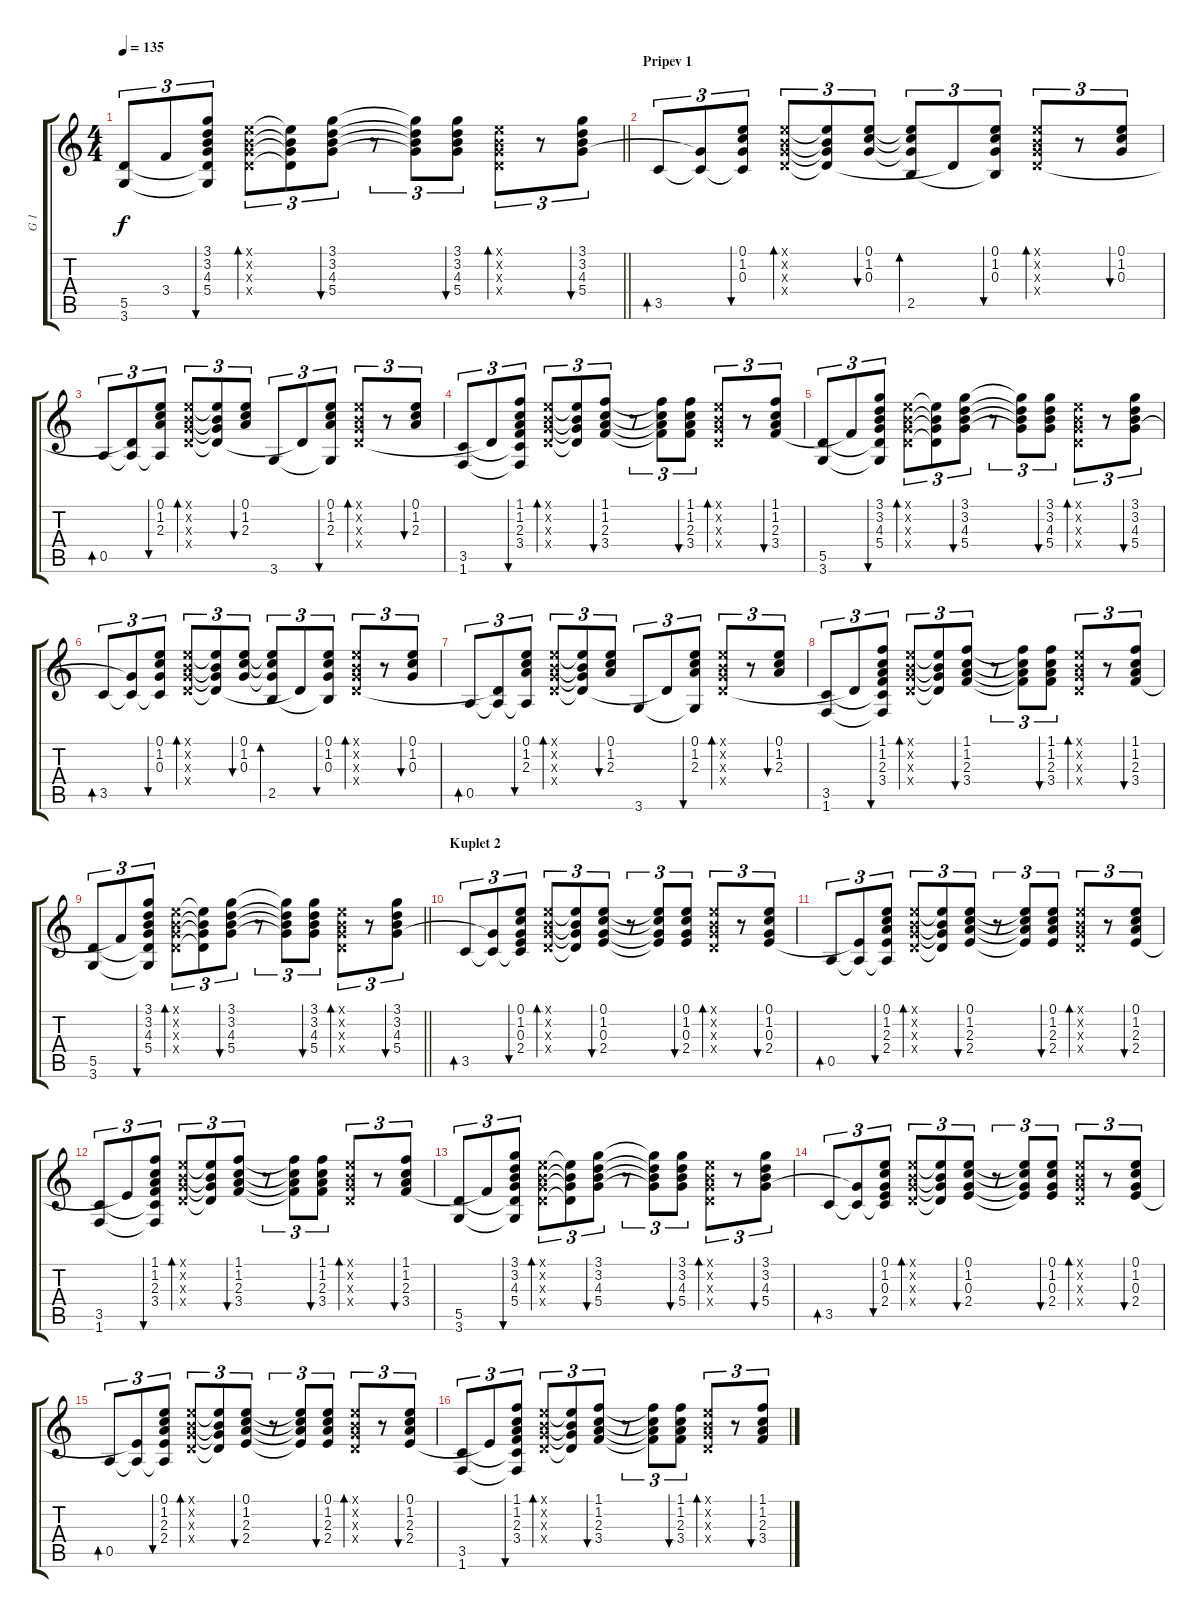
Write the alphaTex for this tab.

\track ("G 1" "G 1") {instrument acousticguitarsteel}
\staff {score tabs}
\tuning (E4 B3 G3 D3 A2 E2) {hide}
\ts (4 4)
\tempo 135
\clef g2
\barLineRight lightlight
\ks c
(5.5 3.6).8{tu (3 2) dy f} 3.4{t}.8{tu (3 2)} (3.1 3.2 4.3 5.4 5.5{t} 3.6{t}).8{tu (3 2) bu 60} (0.1{x} 0.2{x} 0.3{x} 0.4{x}).8{tu (3 2) bd 60} (0.1{t} 0.2{t} 0.3{t} 0.4{t}).8{tu (3 2)} (3.1 3.2 4.3 5.4).8{tu (3 2) bu 60} r.8{tu (3 2)} (3.1{t} 3.2{t} 4.3{t} 5.4{t}).8{tu (3 2)} (3.1 3.2 4.3 5.4).8{tu (3 2) bu 60} (0.1{x} 0.2{x} 0.3{x} 0.4{x}).8{tu (3 2) bd 60} r.8{tu (3 2)} (3.1 3.2 4.3 5.4).8{tu (3 2) bu 60} |
\section ("" "Pripev 1")
3.5.8{tu (3 2) bd 60} (5.4{t} 3.5{t}).8{tu (3 2)} (0.1 1.2 0.3 3.5{t}).8{tu (3 2) bu 60} (0.1{x} 0.2{x} 0.3{x} 0.4{x}).8{tu (3 2) bd 60} (0.1{t} 0.2{t} 0.3{t} 0.4{t}).8{tu (3 2)} (0.1 1.2 0.3).8{tu (3 2) bu 60} (0.1{t} 1.2{t} 0.3{t} 2.5).8{tu (3 2) bd 60} 0.4{t}.8{tu (3 2)} (0.1 1.2 0.3 2.5{t}).8{tu (3 2) bu 60} (0.1{x} 0.2{x} 0.3{x} 0.4{x}).8{tu (3 2) bd 60} r.8{tu (3 2)} (0.1 1.2 0.3).8{tu (3 2) bu 60} |
0.5.8{tu (3 2) bd 60} (0.4{t} 0.5{t}).8{tu (3 2)} (0.1 1.2 2.3 0.5{t}).8{tu (3 2) bu 60} (0.1{x} 0.2{x} 0.3{x} 0.4{x}).8{tu (3 2) bd 60} (0.1{t} 0.2{t} 0.3{t} 0.4{t}).8{tu (3 2)} (0.1 1.2 2.3).8{tu (3 2) bu 60} 3.6.8{tu (3 2)} 0.4{t}.8{tu (3 2)} (0.1 1.2 2.3 3.6{t}).8{tu (3 2) bu 60} (0.1{x} 0.2{x} 0.3{x} 0.4{x}).8{tu (3 2) bd 60} r.8{tu (3 2)} (0.1 1.2 2.3).8{tu (3 2) bu 60} |
(3.5 1.6).8{tu (3 2)} 0.4{t}.8{tu (3 2)} (1.1 1.2 2.3 3.4 3.5{t} 1.6{t}).8{tu (3 2) bu 60} (0.1{x} 0.2{x} 0.3{x} 0.4{x}).8{tu (3 2) bd 60} (0.1{t} 0.2{t} 0.3{t} 0.4{t}).8{tu (3 2)} (1.1 1.2 2.3 3.4).8{tu (3 2) bu 60} r.8{tu (3 2)} (1.1{t} 1.2{t} 2.3{t} 3.4{t}).8{tu (3 2)} (1.1 1.2 2.3 3.4).8{tu (3 2) bu 60} (0.1{x} 0.2{x} 0.3{x} 0.4{x}).8{tu (3 2) bd 60} r.8{tu (3 2)} (1.1 1.2 2.3 3.4).8{tu (3 2) bu 60} |
(5.5 3.6).8{tu (3 2)} 3.4{t}.8{tu (3 2)} (3.1 3.2 4.3 5.4 5.5{t} 3.6{t}).8{tu (3 2) bu 60} (0.1{x} 0.2{x} 0.3{x} 0.4{x}).8{tu (3 2) bd 60} (0.1{t} 0.2{t} 0.3{t} 0.4{t}).8{tu (3 2)} (3.1 3.2 4.3 5.4).8{tu (3 2) bu 60} r.8{tu (3 2)} (3.1{t} 3.2{t} 4.3{t} 5.4{t}).8{tu (3 2)} (3.1 3.2 4.3 5.4).8{tu (3 2) bu 60} (0.1{x} 0.2{x} 0.3{x} 0.4{x}).8{tu (3 2) bd 60} r.8{tu (3 2)} (3.1 3.2 4.3 5.4).8{tu (3 2) bu 60} |
3.5.8{tu (3 2) bd 60} (5.4{t} 3.5{t}).8{tu (3 2)} (0.1 1.2 0.3 3.5{t}).8{tu (3 2) bu 60} (0.1{x} 0.2{x} 0.3{x} 0.4{x}).8{tu (3 2) bd 60} (0.1{t} 0.2{t} 0.3{t} 0.4{t}).8{tu (3 2)} (0.1 1.2 0.3).8{tu (3 2) bu 60} (0.1{t} 1.2{t} 0.3{t} 2.5).8{tu (3 2) bd 60} 0.4{t}.8{tu (3 2)} (0.1 1.2 0.3 2.5{t}).8{tu (3 2) bu 60} (0.1{x} 0.2{x} 0.3{x} 0.4{x}).8{tu (3 2) bd 60} r.8{tu (3 2)} (0.1 1.2 0.3).8{tu (3 2) bu 60} |
0.5.8{tu (3 2) bd 60} (0.4{t} 0.5{t}).8{tu (3 2)} (0.1 1.2 2.3 0.5{t}).8{tu (3 2) bu 60} (0.1{x} 0.2{x} 0.3{x} 0.4{x}).8{tu (3 2) bd 60} (0.1{t} 0.2{t} 0.3{t} 0.4{t}).8{tu (3 2)} (0.1 1.2 2.3).8{tu (3 2) bu 60} 3.6.8{tu (3 2)} 0.4{t}.8{tu (3 2)} (0.1 1.2 2.3 3.6{t}).8{tu (3 2) bu 60} (0.1{x} 0.2{x} 0.3{x} 0.4{x}).8{tu (3 2) bd 60} r.8{tu (3 2)} (0.1 1.2 2.3).8{tu (3 2) bu 60} |
(3.5 1.6).8{tu (3 2)} 0.4{t}.8{tu (3 2)} (1.1 1.2 2.3 3.4 3.5{t} 1.6{t}).8{tu (3 2) bu 60} (0.1{x} 0.2{x} 0.3{x} 0.4{x}).8{tu (3 2) bd 60} (0.1{t} 0.2{t} 0.3{t} 0.4{t}).8{tu (3 2)} (1.1 1.2 2.3 3.4).8{tu (3 2) bu 60} r.8{tu (3 2)} (1.1{t} 1.2{t} 2.3{t} 3.4{t}).8{tu (3 2)} (1.1 1.2 2.3 3.4).8{tu (3 2) bu 60} (0.1{x} 0.2{x} 0.3{x} 0.4{x}).8{tu (3 2) bd 60} r.8{tu (3 2)} (1.1 1.2 2.3 3.4).8{tu (3 2) bu 60} |
\barLineRight lightlight
(5.5 3.6).8{tu (3 2)} 3.4{t}.8{tu (3 2)} (3.1 3.2 4.3 5.4 5.5{t} 3.6{t}).8{tu (3 2) bu 60} (0.1{x} 0.2{x} 0.3{x} 0.4{x}).8{tu (3 2) bd 60} (0.1{t} 0.2{t} 0.3{t} 0.4{t}).8{tu (3 2)} (3.1 3.2 4.3 5.4).8{tu (3 2) bu 60} r.8{tu (3 2)} (3.1{t} 3.2{t} 4.3{t} 5.4{t}).8{tu (3 2)} (3.1 3.2 4.3 5.4).8{tu (3 2) bu 60} (0.1{x} 0.2{x} 0.3{x} 0.4{x}).8{tu (3 2) bd 60} r.8{tu (3 2)} (3.1 3.2 4.3 5.4).8{tu (3 2) bu 60} |
\section ("" "Kuplet 2")
3.5.8{tu (3 2) bd 60} (5.4{t} 3.5{t}).8{tu (3 2)} (0.1 1.2 0.3 2.4 3.5{t}).8{tu (3 2) bu 60} (0.1{x} 0.2{x} 0.3{x} 0.4{x}).8{tu (3 2) bd 60} (0.1{t} 0.2{t} 0.3{t} 0.4{t}).8{tu (3 2)} (0.1 1.2 0.3 2.4).8{tu (3 2) bu 60} r.8{tu (3 2)} (0.1{t} 1.2{t} 0.3{t} 2.4{t}).8{tu (3 2)} (0.1 1.2 0.3 2.4).8{tu (3 2) bu 60} (0.1{x} 0.2{x} 0.3{x} 0.4{x}).8{tu (3 2) bd 60} r.8{tu (3 2)} (0.1 1.2 0.3 2.4).8{tu (3 2) bu 60} |
0.5.8{tu (3 2) bd 60} (2.4{t} 0.5{t}).8{tu (3 2)} (0.1 1.2 2.3 2.4 0.5{t}).8{tu (3 2) bu 60} (0.1{x} 0.2{x} 0.3{x} 0.4{x}).8{tu (3 2) bd 60} (0.1{t} 0.2{t} 0.3{t} 0.4{t}).8{tu (3 2)} (0.1 1.2 2.3 2.4).8{tu (3 2) bu 60} r.8{tu (3 2)} (0.1{t} 1.2{t} 2.3{t} 2.4{t}).8{tu (3 2)} (0.1 1.2 2.3 2.4).8{tu (3 2) bu 60} (0.1{x} 0.2{x} 0.3{x} 0.4{x}).8{tu (3 2) bd 60} r.8{tu (3 2)} (0.1 1.2 2.3 2.4).8{tu (3 2) bu 60} |
(3.5 1.6).8{tu (3 2)} 2.4{t}.8{tu (3 2)} (1.1 1.2 2.3 3.4 3.5{t} 1.6{t}).8{tu (3 2) bu 60} (0.1{x} 0.2{x} 0.3{x} 0.4{x}).8{tu (3 2) bd 60} (0.1{t} 0.2{t} 0.3{t} 0.4{t}).8{tu (3 2)} (1.1 1.2 2.3 3.4).8{tu (3 2) bu 60} r.8{tu (3 2)} (1.1{t} 1.2{t} 2.3{t} 3.4{t}).8{tu (3 2)} (1.1 1.2 2.3 3.4).8{tu (3 2) bu 60} (0.1{x} 0.2{x} 0.3{x} 0.4{x}).8{tu (3 2) bd 60} r.8{tu (3 2)} (1.1 1.2 2.3 3.4).8{tu (3 2) bu 60} |
(5.5 3.6).8{tu (3 2)} 3.4{t}.8{tu (3 2)} (3.1 3.2 4.3 5.4 5.5{t} 3.6{t}).8{tu (3 2) bu 60} (0.1{x} 0.2{x} 0.3{x} 0.4{x}).8{tu (3 2) bd 60} (0.1{t} 0.2{t} 0.3{t} 0.4{t}).8{tu (3 2)} (3.1 3.2 4.3 5.4).8{tu (3 2) bu 60} r.8{tu (3 2)} (3.1{t} 3.2{t} 4.3{t} 5.4{t}).8{tu (3 2)} (3.1 3.2 4.3 5.4).8{tu (3 2) bu 60} (0.1{x} 0.2{x} 0.3{x} 0.4{x}).8{tu (3 2) bd 60} r.8{tu (3 2)} (3.1 3.2 4.3 5.4).8{tu (3 2) bu 60} |
3.5.8{tu (3 2) bd 60} (5.4{t} 3.5{t}).8{tu (3 2)} (0.1 1.2 0.3 2.4 3.5{t}).8{tu (3 2) bu 60} (0.1{x} 0.2{x} 0.3{x} 0.4{x}).8{tu (3 2) bd 60} (0.1{t} 0.2{t} 0.3{t} 0.4{t}).8{tu (3 2)} (0.1 1.2 0.3 2.4).8{tu (3 2) bu 60} r.8{tu (3 2)} (0.1{t} 1.2{t} 0.3{t} 2.4{t}).8{tu (3 2)} (0.1 1.2 0.3 2.4).8{tu (3 2) bu 60} (0.1{x} 0.2{x} 0.3{x} 0.4{x}).8{tu (3 2) bd 60} r.8{tu (3 2)} (0.1 1.2 0.3 2.4).8{tu (3 2) bu 60} |
0.5.8{tu (3 2) bd 60} (2.4{t} 0.5{t}).8{tu (3 2)} (0.1 1.2 2.3 2.4 0.5{t}).8{tu (3 2) bu 60} (0.1{x} 0.2{x} 0.3{x} 0.4{x}).8{tu (3 2) bd 60} (0.1{t} 0.2{t} 0.3{t} 0.4{t}).8{tu (3 2)} (0.1 1.2 2.3 2.4).8{tu (3 2) bu 60} r.8{tu (3 2)} (0.1{t} 1.2{t} 2.3{t} 2.4{t}).8{tu (3 2)} (0.1 1.2 2.3 2.4).8{tu (3 2) bu 60} (0.1{x} 0.2{x} 0.3{x} 0.4{x}).8{tu (3 2) bd 60} r.8{tu (3 2)} (0.1 1.2 2.3 2.4).8{tu (3 2) bu 60} |
(3.5 1.6).8{tu (3 2)} 2.4{t}.8{tu (3 2)} (1.1 1.2 2.3 3.4 3.5{t} 1.6{t}).8{tu (3 2) bu 60} (0.1{x} 0.2{x} 0.3{x} 0.4{x}).8{tu (3 2) bd 60} (0.1{t} 0.2{t} 0.3{t} 0.4{t}).8{tu (3 2)} (1.1 1.2 2.3 3.4).8{tu (3 2) bu 60} r.8{tu (3 2)} (1.1{t} 1.2{t} 2.3{t} 3.4{t}).8{tu (3 2)} (1.1 1.2 2.3 3.4).8{tu (3 2) bu 60} (0.1{x} 0.2{x} 0.3{x} 0.4{x}).8{tu (3 2) bd 60} r.8{tu (3 2)} (1.1 1.2 2.3 3.4).8{tu (3 2) bu 60}
